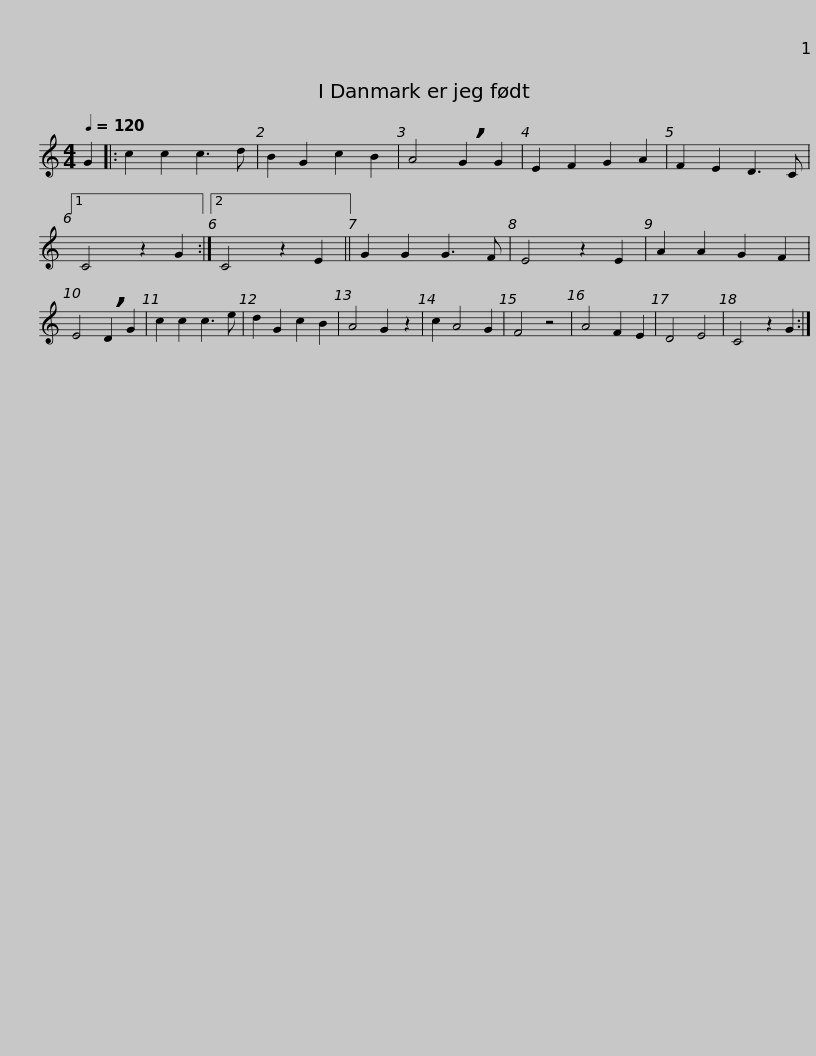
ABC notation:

X:1
L:1/8
Q:1/4=120
M:4/4
I:linebreak $
K:none
V:1 treble transpose=-2
V:1
[K:C] G2 |: c2 c2 c3 d | B2 G2 c2 B2 | A4 !breath!G2 G2 |$ E2 F2 G2 A2 | %5
 F2 E2 D3 C |1 C4 z2 G2 :|2 C4 z2 E2 || G2 G2 G3 F | E4 z2 E2 |$ %10
 A2 A2 G2 F2 | E4 !breath!D2 G2 | c2 c2 c3 e | d2 G2 c2 B2 | A4 G2 z2 |$ %15
 c2 A4 G2 | F4 z4 | A4 F2 E2 | D4 E4 | C4 z2 G2 :| %20
